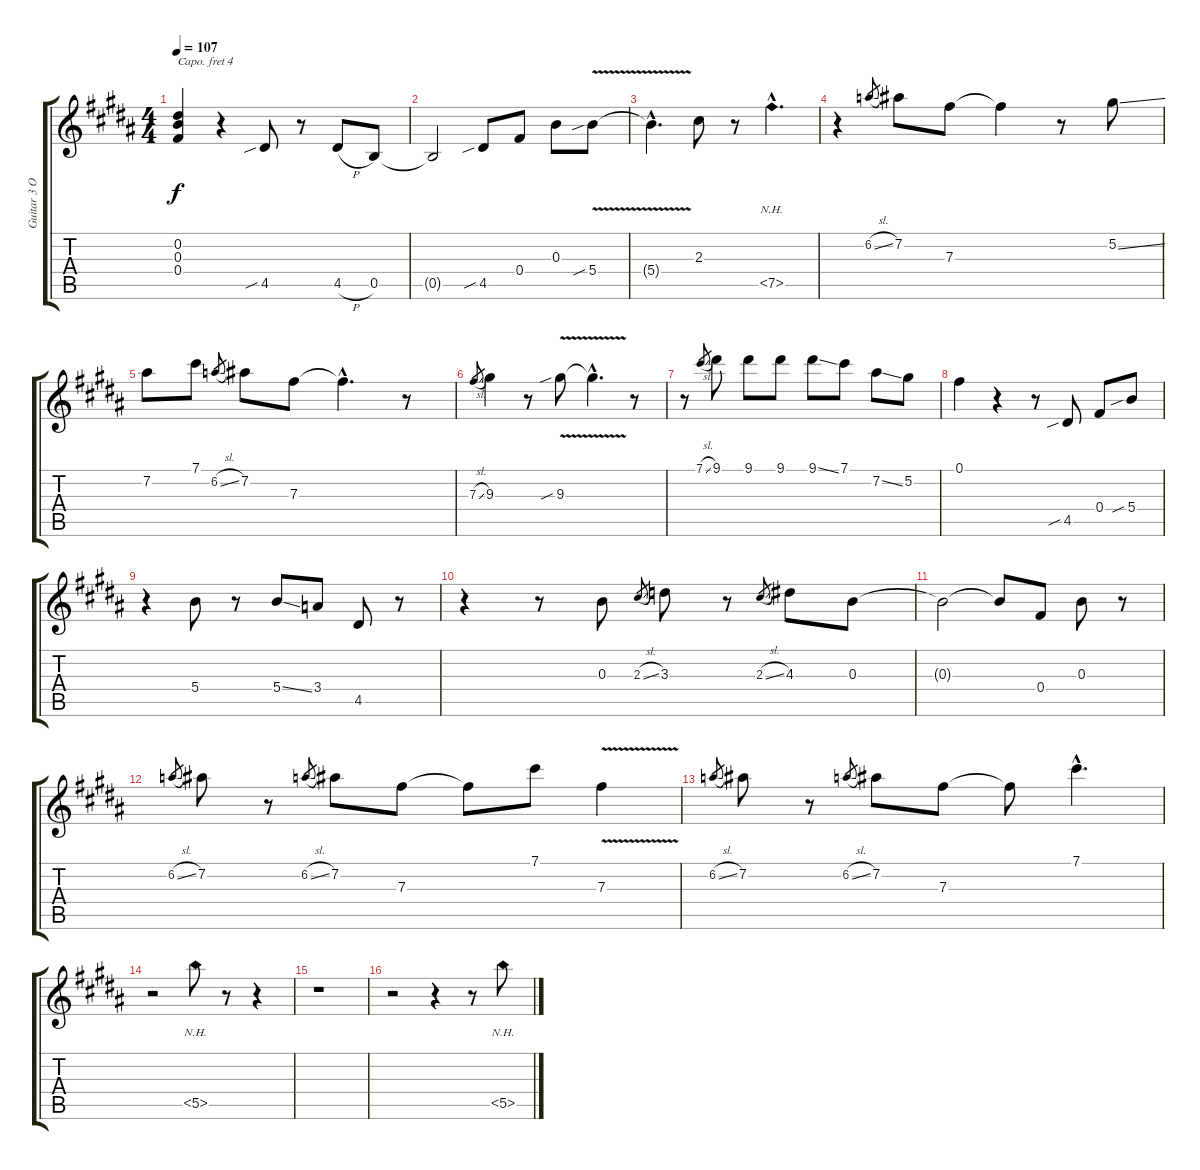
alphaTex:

\track ("Guitar 3 Open G/Capo4" "Guitar 3 O") {instrument distortionguitar}
\staff {score tabs}
\capo 4
\tuning (D4 B3 G3 D3 G2 D2) {hide}
\ts (4 4)
\tempo 107
\clef g2
\ks b
(0.2{t} 0.3{t} 0.4{t}).4{dy f} r.4 4.5{sib}.8 r.8 4.5{h}.8 0.5.8 |
0.5{t}.2 4.5{sib}.8 0.4.8 0.3.8 5.4{v sib}.8 |
5.4{hac t}.4{d} 2.3.8 r.8 7.5{nh hac}.4{d} |
r.4 6.2{sl}.8{gr} 7.2.8 7.3.8 7.3{t}.4 r.8 5.2{ss}.8 |
7.2.8 7.1.8 6.2{sl}.8{gr} 7.2.8 7.3.8 7.3{hac t}.4{d} r.8 |
7.3{sl}.8{gr} 9.3.4 r.8 9.3{v sib}.8 9.3{hac t}.4{d} r.8 |
r.8 7.1{sl}.8{gr} 9.1.8 9.1.8 9.1.8 9.1{ss}.8 7.1.8 7.2{ss}.8 5.2.8 |
0.1.4 r.4 r.8 4.5{sib}.8 0.4.8 5.4{sib}.8 |
r.4 5.4.8 r.8 5.4{ss}.8 3.4.8 4.5.8 r.8 |
r.4 r.8 0.3.8 2.3{sl}.8{gr} 3.3.8 r.8 2.3{sl}.8{gr} 4.3.8 0.3.8 |
0.3{t}.2 0.3{t}.8 0.4.8 0.3.8 r.8 |
6.2{sl}.8{gr} 7.2.8 r.8 6.2{sl}.8{gr} 7.2.8 7.3.8 7.3{t}.8 7.1.8 7.3{v}.4 |
6.2{sl}.8{gr} 7.2.8 r.8 6.2{sl}.8{gr} 7.2.8 7.3.8 7.3{t}.8 7.1{hac}.4{d} |
r.2 5.5{nh}.8 r.8 r.4 |
r.1 |
r.2 r.4 r.8 5.5{nh}.8
